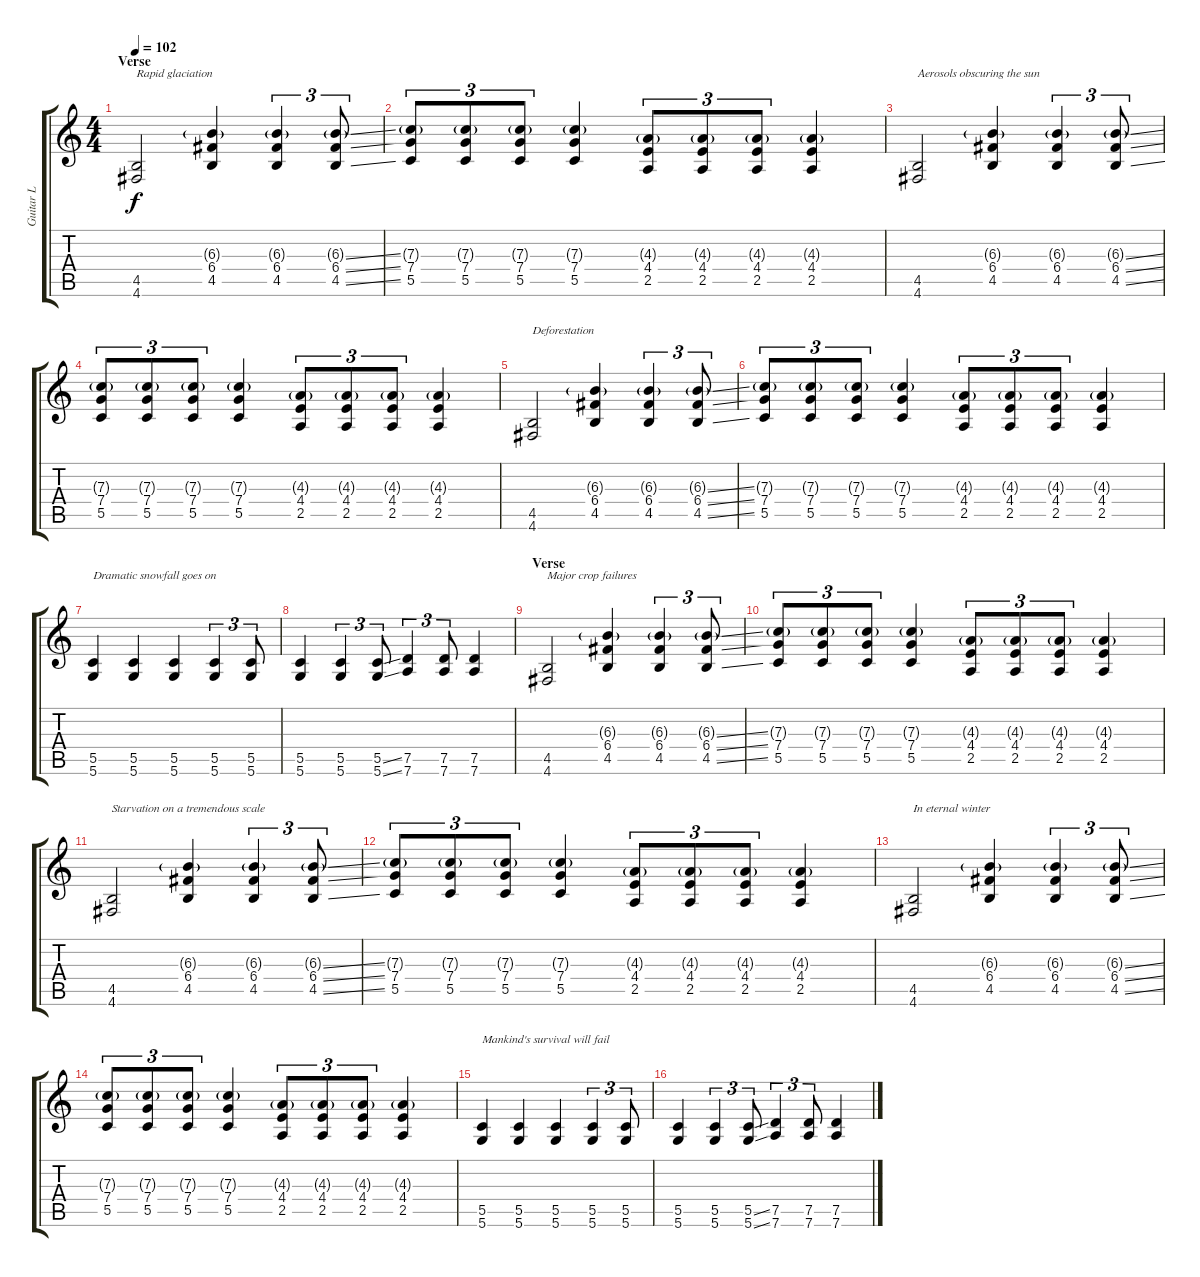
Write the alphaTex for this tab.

\track ("Guitar L" "Guitar L") {instrument distortionguitar}
\staff {score tabs}
\tuning (D4 A3 F3 C3 G2 D2) {hide}
\ts (4 4)
\section ("" "Verse")
\tempo 102
\clef g2
\ks c
(4.5 4.6).2{txt "Rapid glaciation" dy f} (6.3{g} 6.4 4.5).4 (6.3{g} 6.4 4.5).4{tu (3 2)} (6.3{ss g} 6.4{ss} 4.5{ss}).8{tu (3 2)} |
(7.3{g} 7.4 5.5).8{tu (3 2)} (7.3{g} 7.4 5.5).8{tu (3 2)} (7.3{g} 7.4 5.5).8{tu (3 2)} (7.3{g} 7.4 5.5).4 (4.3{g} 4.4 2.5).8{tu (3 2)} (4.3{g} 4.4 2.5).8{tu (3 2)} (4.3{g} 4.4 2.5).8{tu (3 2)} (4.3{g} 4.4 2.5).4 |
(4.5 4.6).2{txt "Aerosols obscuring the sun"} (6.3{g} 6.4 4.5).4 (6.3{g} 6.4 4.5).4{tu (3 2)} (6.3{ss g} 6.4{ss} 4.5{ss}).8{tu (3 2)} |
(7.3{g} 7.4 5.5).8{tu (3 2)} (7.3{g} 7.4 5.5).8{tu (3 2)} (7.3{g} 7.4 5.5).8{tu (3 2)} (7.3{g} 7.4 5.5).4 (4.3{g} 4.4 2.5).8{tu (3 2)} (4.3{g} 4.4 2.5).8{tu (3 2)} (4.3{g} 4.4 2.5).8{tu (3 2)} (4.3{g} 4.4 2.5).4 |
(4.5 4.6).2{txt "Deforestation"} (6.3{g} 6.4 4.5).4 (6.3{g} 6.4 4.5).4{tu (3 2)} (6.3{ss g} 6.4{ss} 4.5{ss}).8{tu (3 2)} |
(7.3{g} 7.4 5.5).8{tu (3 2)} (7.3{g} 7.4 5.5).8{tu (3 2)} (7.3{g} 7.4 5.5).8{tu (3 2)} (7.3{g} 7.4 5.5).4 (4.3{g} 4.4 2.5).8{tu (3 2)} (4.3{g} 4.4 2.5).8{tu (3 2)} (4.3{g} 4.4 2.5).8{tu (3 2)} (4.3{g} 4.4 2.5).4 |
(5.5 5.6).4{txt "Dramatic snowfall goes on"} (5.5 5.6).4 (5.5 5.6).4 (5.5 5.6).4{tu (3 2)} (5.5 5.6).8{tu (3 2)} |
(5.5 5.6).4 (5.5 5.6).4{tu (3 2)} (5.5{ss} 5.6{ss}).8{tu (3 2)} (7.5 7.6).4{tu (3 2)} (7.5 7.6).8{tu (3 2)} (7.5 7.6).4 |
\section ("" " Verse")
(4.5 4.6).2{txt "Major crop failures"} (6.3{g} 6.4 4.5).4 (6.3{g} 6.4 4.5).4{tu (3 2)} (6.3{ss g} 6.4{ss} 4.5{ss}).8{tu (3 2)} |
(7.3{g} 7.4 5.5).8{tu (3 2)} (7.3{g} 7.4 5.5).8{tu (3 2)} (7.3{g} 7.4 5.5).8{tu (3 2)} (7.3{g} 7.4 5.5).4 (4.3{g} 4.4 2.5).8{tu (3 2)} (4.3{g} 4.4 2.5).8{tu (3 2)} (4.3{g} 4.4 2.5).8{tu (3 2)} (4.3{g} 4.4 2.5).4 |
(4.5 4.6).2{txt "Starvation on a tremendous scale"} (6.3{g} 6.4 4.5).4 (6.3{g} 6.4 4.5).4{tu (3 2)} (6.3{ss g} 6.4{ss} 4.5{ss}).8{tu (3 2)} |
(7.3{g} 7.4 5.5).8{tu (3 2)} (7.3{g} 7.4 5.5).8{tu (3 2)} (7.3{g} 7.4 5.5).8{tu (3 2)} (7.3{g} 7.4 5.5).4 (4.3{g} 4.4 2.5).8{tu (3 2)} (4.3{g} 4.4 2.5).8{tu (3 2)} (4.3{g} 4.4 2.5).8{tu (3 2)} (4.3{g} 4.4 2.5).4 |
(4.5 4.6).2{txt "In eternal winter"} (6.3{g} 6.4 4.5).4 (6.3{g} 6.4 4.5).4{tu (3 2)} (6.3{ss g} 6.4{ss} 4.5{ss}).8{tu (3 2)} |
(7.3{g} 7.4 5.5).8{tu (3 2)} (7.3{g} 7.4 5.5).8{tu (3 2)} (7.3{g} 7.4 5.5).8{tu (3 2)} (7.3{g} 7.4 5.5).4 (4.3{g} 4.4 2.5).8{tu (3 2)} (4.3{g} 4.4 2.5).8{tu (3 2)} (4.3{g} 4.4 2.5).8{tu (3 2)} (4.3{g} 4.4 2.5).4 |
(5.5 5.6).4{txt "Mankind's survival will fail"} (5.5 5.6).4 (5.5 5.6).4 (5.5 5.6).4{tu (3 2)} (5.5 5.6).8{tu (3 2)} |
(5.5 5.6).4 (5.5 5.6).4{tu (3 2)} (5.5{ss} 5.6{ss}).8{tu (3 2)} (7.5 7.6).4{tu (3 2)} (7.5 7.6).8{tu (3 2)} (7.5 7.6).4
